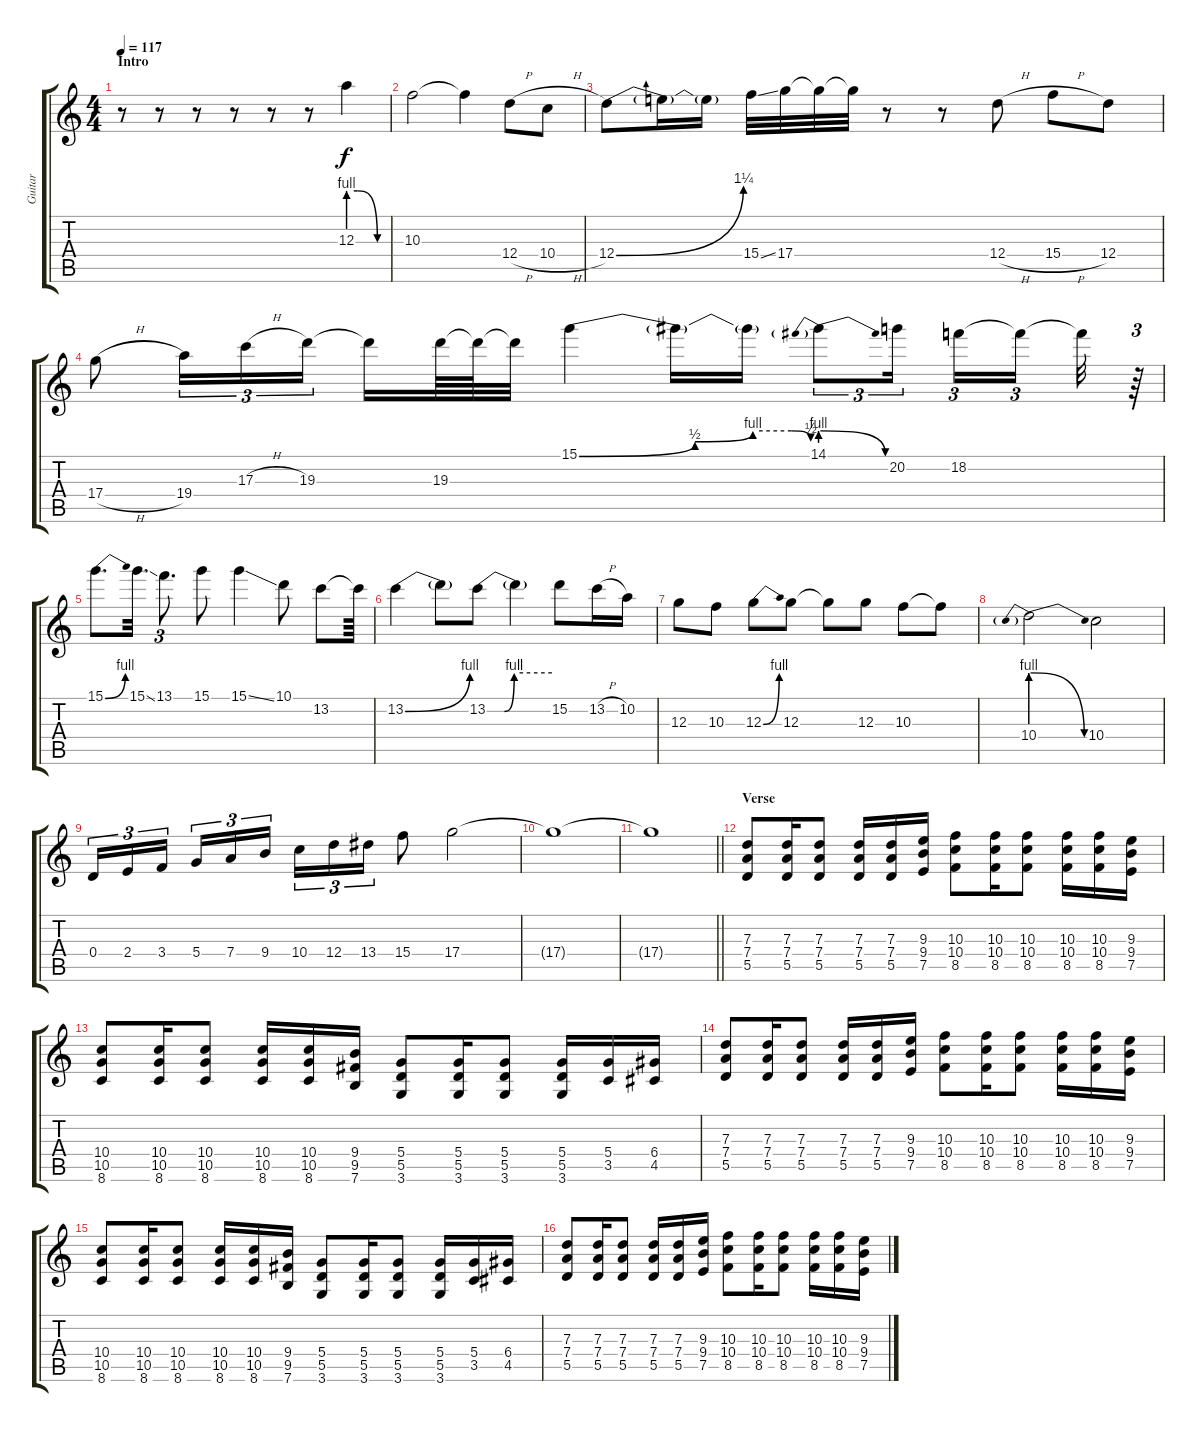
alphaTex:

\track ("Guitar" "Guitar") {instrument overdrivenguitar}
\staff {score tabs}
\tuning (E4 B3 G3 D3 A2 E2) {hide}
\ts (4 4)
\section ("" "Intro")
\tempo 117
\clef g2
\ks c
r.8{dy f instrument overdrivenguitar} r.8 r.8 r.8 r.8 r.8 12.3{be (custom 0 4 14 4 45 0 60 0)}.4 |
10.3.2 10.3{t}.4 12.4{h}.8 10.4{h}.8 |
12.4{be (bend 0 0 60 5)}.8 12.4{t}.16 12.4{t}.16 15.4{ss}.32 17.4.32 17.4{t}.32 17.4{t}.32 r.8 r.8 12.4{h}.8 15.4{h}.8 12.4.8 |
17.4{h}.8 19.4.16{tu (3 2)} 17.3{h}.16{tu (3 2)} 19.3.16{tu (3 2)} 19.3{t}.16 19.3.64 19.3{t}.64 19.3{t}.32 15.1{be (custom 0 0 30 2 45 4 55 4 60 2)}.4 15.1{t}.16 15.1{t}.16 14.1{be (prebendrelease 0 4 60 0)}.8{tu (3 2)} 20.2.16{tu (3 2) beam splitsecondary} 18.2.16{tu (3 2)} 18.2{t}.16{tu (3 2) beam splitsecondary} 18.2{t}.32 r.64{tu (3 2)} |
15.1{be (bend 0 0 60 4)}.8{d} 15.1{ss}.32{d} 13.1.8{d tu (3 2)} 15.1.8 15.1{ss}.4 10.1.8 13.2.8 13.2{t}.64 |
13.2{be (bend 0 0 60 4)}.4 13.2{t}.8 13.2{be (custom 0 0 16 0 25 4 60 4)}.8 13.2{t}.4 15.2.8 13.2{h}.16 10.2.16 |
12.3.8 10.3.8 12.3{be (bend 0 0 60 4)}.8 12.3.8 12.3{t}.8 12.3.8 10.3.8 10.3{t}.8 |
10.4{be (prebendrelease 0 4 60 0)}.2 10.4.2 |
0.4.16{tu (3 2)} 2.4.16{tu (3 2)} 3.4.16{tu (3 2) beam splitsecondary} 5.4.16{tu (3 2)} 7.4.16{tu (3 2)} 9.4.16{tu (3 2)} 10.4.16{tu (3 2)} 12.4.16{tu (3 2)} 13.4.16{tu (3 2)} 15.4.8 17.4.2 |
17.4{t}.1 |
\barLineRight lightlight
17.4{t}.1 |
\section ("" "Verse")
(7.3 7.4 5.5).8 (7.3 7.4 5.5).16 (7.3 7.4 5.5).8 (7.3 7.4 5.5).16 (7.3 7.4 5.5).16 (9.3 9.4 7.5).16 (10.3 10.4 8.5).8 (10.3 10.4 8.5).16 (10.3 10.4 8.5).8 (10.3 10.4 8.5).16 (10.3 10.4 8.5).16 (9.3 9.4 7.5).16 |
(10.4 10.5 8.6).8 (10.4 10.5 8.6).16 (10.4 10.5 8.6).8 (10.4 10.5 8.6).16 (10.4 10.5 8.6).16 (9.4 9.5 7.6).16 (5.4 5.5 3.6).8 (5.4 5.5 3.6).16 (5.4 5.5 3.6).8 (5.4 5.5 3.6).16 (5.4 3.5).16 (6.4 4.5).16 |
(7.3 7.4 5.5).8 (7.3 7.4 5.5).16 (7.3 7.4 5.5).8 (7.3 7.4 5.5).16 (7.3 7.4 5.5).16 (9.3 9.4 7.5).16 (10.3 10.4 8.5).8 (10.3 10.4 8.5).16 (10.3 10.4 8.5).8 (10.3 10.4 8.5).16 (10.3 10.4 8.5).16 (9.3 9.4 7.5).16 |
(10.4 10.5 8.6).8 (10.4 10.5 8.6).16 (10.4 10.5 8.6).8 (10.4 10.5 8.6).16 (10.4 10.5 8.6).16 (9.4 9.5 7.6).16 (5.4 5.5 3.6).8 (5.4 5.5 3.6).16 (5.4 5.5 3.6).8 (5.4 5.5 3.6).16 (5.4 3.5).16 (6.4 4.5).16 |
(7.3 7.4 5.5).8 (7.3 7.4 5.5).16 (7.3 7.4 5.5).8 (7.3 7.4 5.5).16 (7.3 7.4 5.5).16 (9.3 9.4 7.5).16 (10.3 10.4 8.5).8 (10.3 10.4 8.5).16 (10.3 10.4 8.5).8 (10.3 10.4 8.5).16 (10.3 10.4 8.5).16 (9.3 9.4 7.5).16
